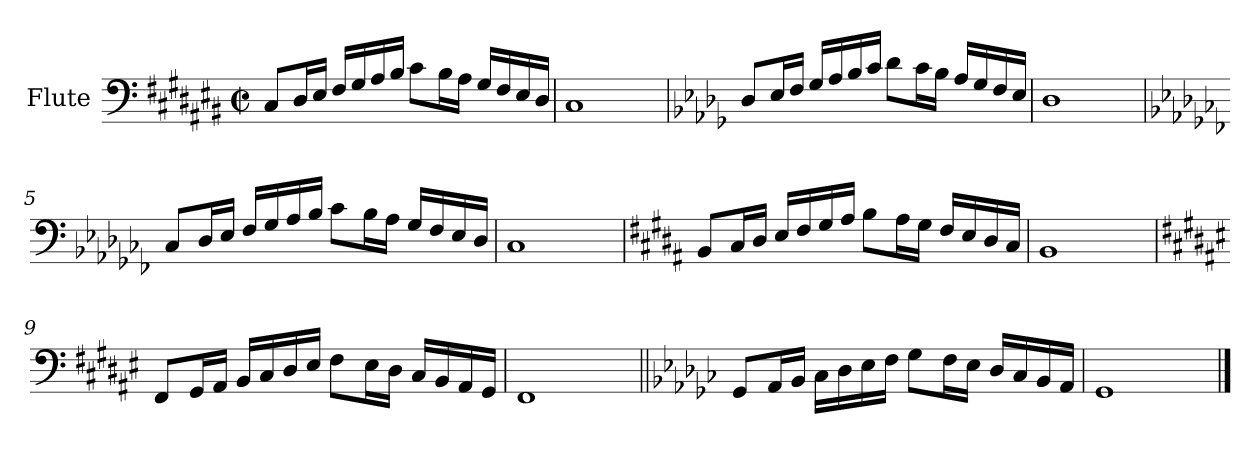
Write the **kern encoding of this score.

**kern
*part1
*staff1
*I"Flute
*I'Fl.
*clefF4
*k[f#c#g#d#a#e#b#]
*M2/2
*met(c|)
=1
8C#/L
16D#/L
16E#/JJ
16F#/LL
16G#/
16A#/
16B#/JJ
8c#\L
16B#\L
16A#\JJ
16G#/LL
16F#/
16E#/
16D#/JJ
=2
1C#
=3
*k[b-e-a-d-g-]
8D-/L
16E-/L
16F/JJ
16G-/LL
16A-/
16B-/
16c/JJ
8d-\L
16c\L
16B-\JJ
16A-/LL
16G-/
16F/
16E-/JJ
!!LO:LB:g=z
=4
1D-
=5!!
*k[b-e-a-d-g-c-f-]
8C-/L
16D-/L
16E-/JJ
16F-/LL
16G-/
16A-/
16B-/JJ
8c-\L
16B-\L
16A-\JJ
16G-/LL
16F-/
16E-/
16D-/JJ
=6
1C-
!!LO:LB:g=z
=7
*k[f#c#g#d#a#]
8BB/L
16C#/L
16D#/JJ
16E/LL
16F#/
16G#/
16A#/JJ
8B\L
16A#\L
16G#\JJ
16F#/LL
16E/
16D#/
16C#/JJ
=8
1BB
=9!!
*k[f#c#g#d#a#e#]
8FF#/L
16GG#/L
16AA#/JJ
16BB/LL
16C#/
16D#/
16E#/JJ
8F#\L
16E#\L
16D#\JJ
16C#/LL
16BB/
16AA#/
16GG#/JJ
!!LO:LB:g=z
=10
1FF#
=11||
*k[b-e-a-d-g-c-]
8GG-/L
16AA-/L
16BB-/JJ
16C-\LL
16D-\
16E-\
16F\JJ
8G-\L
16F\L
16E-\JJ
16D-/LL
16C-/
16BB-/
16AA-/JJ
=12
1GG-
==
*-
